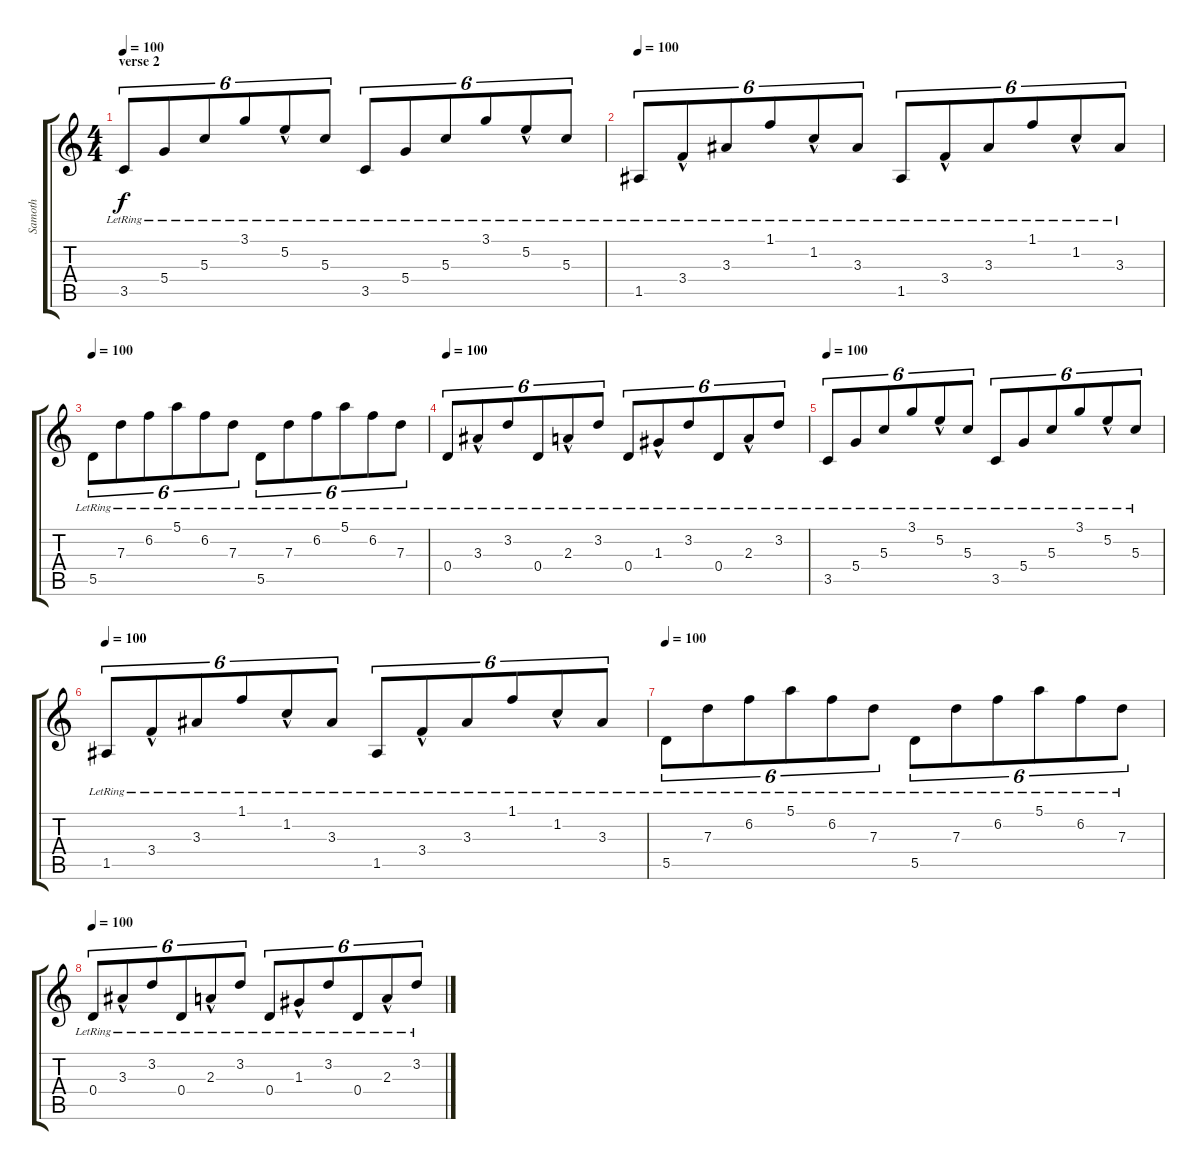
\track ("Samoth" "Samoth") {instrument overdrivenguitar}
\staff {score tabs}
\tuning (E4 B3 G3 D3 A2 E2) {hide}
\ts (4 4)
\section ("" "verse 2")
\tempo 100
\clef g2
\ks c
3.5{lr}.8{tu (6 4) dy f} 5.4{lr}.8{tu (6 4)} 5.3{lr}.8{tu (6 4)} 3.1{lr}.8{tu (6 4)} 5.2{hac lr}.8{tu (6 4)} 5.3{lr}.8{tu (6 4)} 3.5{lr}.8{tu (6 4)} 5.4{lr}.8{tu (6 4)} 5.3{lr}.8{tu (6 4)} 3.1{lr}.8{tu (6 4)} 5.2{hac lr}.8{tu (6 4)} 5.3{lr}.8{tu (6 4)} |
\tempo 100
1.5{lr}.8{tu (6 4)} 3.4{hac lr}.8{tu (6 4)} 3.3{lr}.8{tu (6 4)} 1.1{lr}.8{tu (6 4)} 1.2{hac lr}.8{tu (6 4)} 3.3{lr}.8{tu (6 4)} 1.5{lr}.8{tu (6 4)} 3.4{hac lr}.8{tu (6 4)} 3.3{lr}.8{tu (6 4)} 1.1{lr}.8{tu (6 4)} 1.2{hac lr}.8{tu (6 4)} 3.3{lr}.8{tu (6 4)} |
\tempo 100
5.5{lr}.8{tu (6 4)} 7.3{lr}.8{tu (6 4)} 6.2{lr}.8{tu (6 4)} 5.1{lr}.8{tu (6 4)} 6.2{lr}.8{tu (6 4)} 7.3{lr}.8{tu (6 4)} 5.5{lr}.8{tu (6 4)} 7.3{lr}.8{tu (6 4)} 6.2{lr}.8{tu (6 4)} 5.1{lr}.8{tu (6 4)} 6.2{lr}.8{tu (6 4)} 7.3{lr}.8{tu (6 4)} |
\tempo 100
0.4{lr}.8{tu (6 4)} 3.3{hac lr}.8{tu (6 4)} 3.2{lr}.8{tu (6 4)} 0.4{lr}.8{tu (6 4)} 2.3{hac lr}.8{tu (6 4)} 3.2{lr}.8{tu (6 4)} 0.4{lr}.8{tu (6 4)} 1.3{hac lr}.8{tu (6 4)} 3.2{lr}.8{tu (6 4)} 0.4{lr}.8{tu (6 4)} 2.3{hac lr}.8{tu (6 4)} 3.2{lr}.8{tu (6 4)} |
\tempo 100
3.5{lr}.8{tu (6 4)} 5.4{lr}.8{tu (6 4)} 5.3{lr}.8{tu (6 4)} 3.1{lr}.8{tu (6 4)} 5.2{hac lr}.8{tu (6 4)} 5.3{lr}.8{tu (6 4)} 3.5{lr}.8{tu (6 4)} 5.4{lr}.8{tu (6 4)} 5.3{lr}.8{tu (6 4)} 3.1{lr}.8{tu (6 4)} 5.2{hac lr}.8{tu (6 4)} 5.3{lr}.8{tu (6 4)} |
\tempo 100
1.5{lr}.8{tu (6 4)} 3.4{hac lr}.8{tu (6 4)} 3.3{lr}.8{tu (6 4)} 1.1{lr}.8{tu (6 4)} 1.2{hac lr}.8{tu (6 4)} 3.3{lr}.8{tu (6 4)} 1.5{lr}.8{tu (6 4)} 3.4{hac lr}.8{tu (6 4)} 3.3{lr}.8{tu (6 4)} 1.1{lr}.8{tu (6 4)} 1.2{hac lr}.8{tu (6 4)} 3.3{lr}.8{tu (6 4)} |
\tempo 100
5.5{lr}.8{tu (6 4)} 7.3{lr}.8{tu (6 4)} 6.2{lr}.8{tu (6 4)} 5.1{lr}.8{tu (6 4)} 6.2{lr}.8{tu (6 4)} 7.3{lr}.8{tu (6 4)} 5.5{lr}.8{tu (6 4)} 7.3{lr}.8{tu (6 4)} 6.2{lr}.8{tu (6 4)} 5.1{lr}.8{tu (6 4)} 6.2{lr}.8{tu (6 4)} 7.3{lr}.8{tu (6 4)} |
\tempo 100
0.4{lr}.8{tu (6 4)} 3.3{hac lr}.8{tu (6 4)} 3.2{lr}.8{tu (6 4)} 0.4{lr}.8{tu (6 4)} 2.3{hac lr}.8{tu (6 4)} 3.2{lr}.8{tu (6 4)} 0.4{lr}.8{tu (6 4)} 1.3{hac lr}.8{tu (6 4)} 3.2{lr}.8{tu (6 4)} 0.4{lr}.8{tu (6 4)} 2.3{hac lr}.8{tu (6 4)} 3.2{lr}.8{tu (6 4)}
